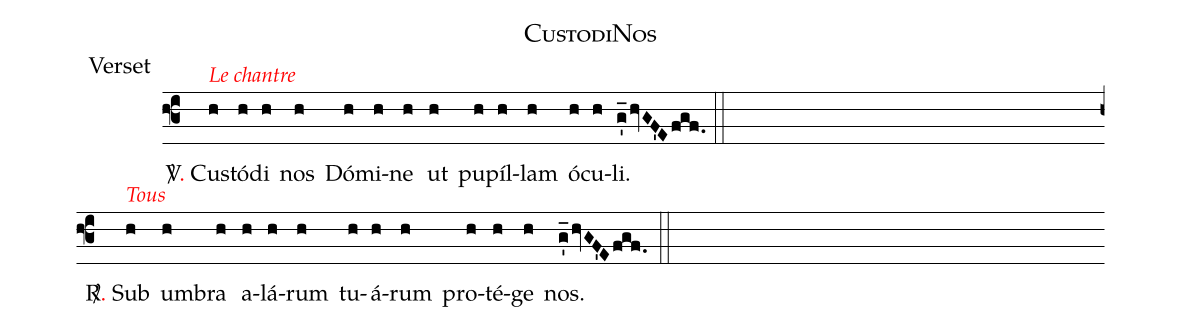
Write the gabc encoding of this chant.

name:CustodiNos;
office-part:Verset;
%%
(f3) <alt>\rubrique{Le chantre}</alt>
<sp>V/</sp><v>{\red.}</v> C{u}(h)stó(h)di(h) nos(h) Dó(h)mi(h)ne(h) ut(h) pu(h)píl(h)lam(h) ó(h)cu(h)li.(g'_hvGF'Efgf.) (::Z)

<alt>\rubrique{Tous}</alt>
<sp>R/</sp><v>{\red.}</v> S{u}b(h) um(h)bra(h) a(h)lá(h)rum(h) tu(h)á(h)rum(h) pro(h)té(h)ge(h) nos.(g'_hvGF'Efgf.) (::)
